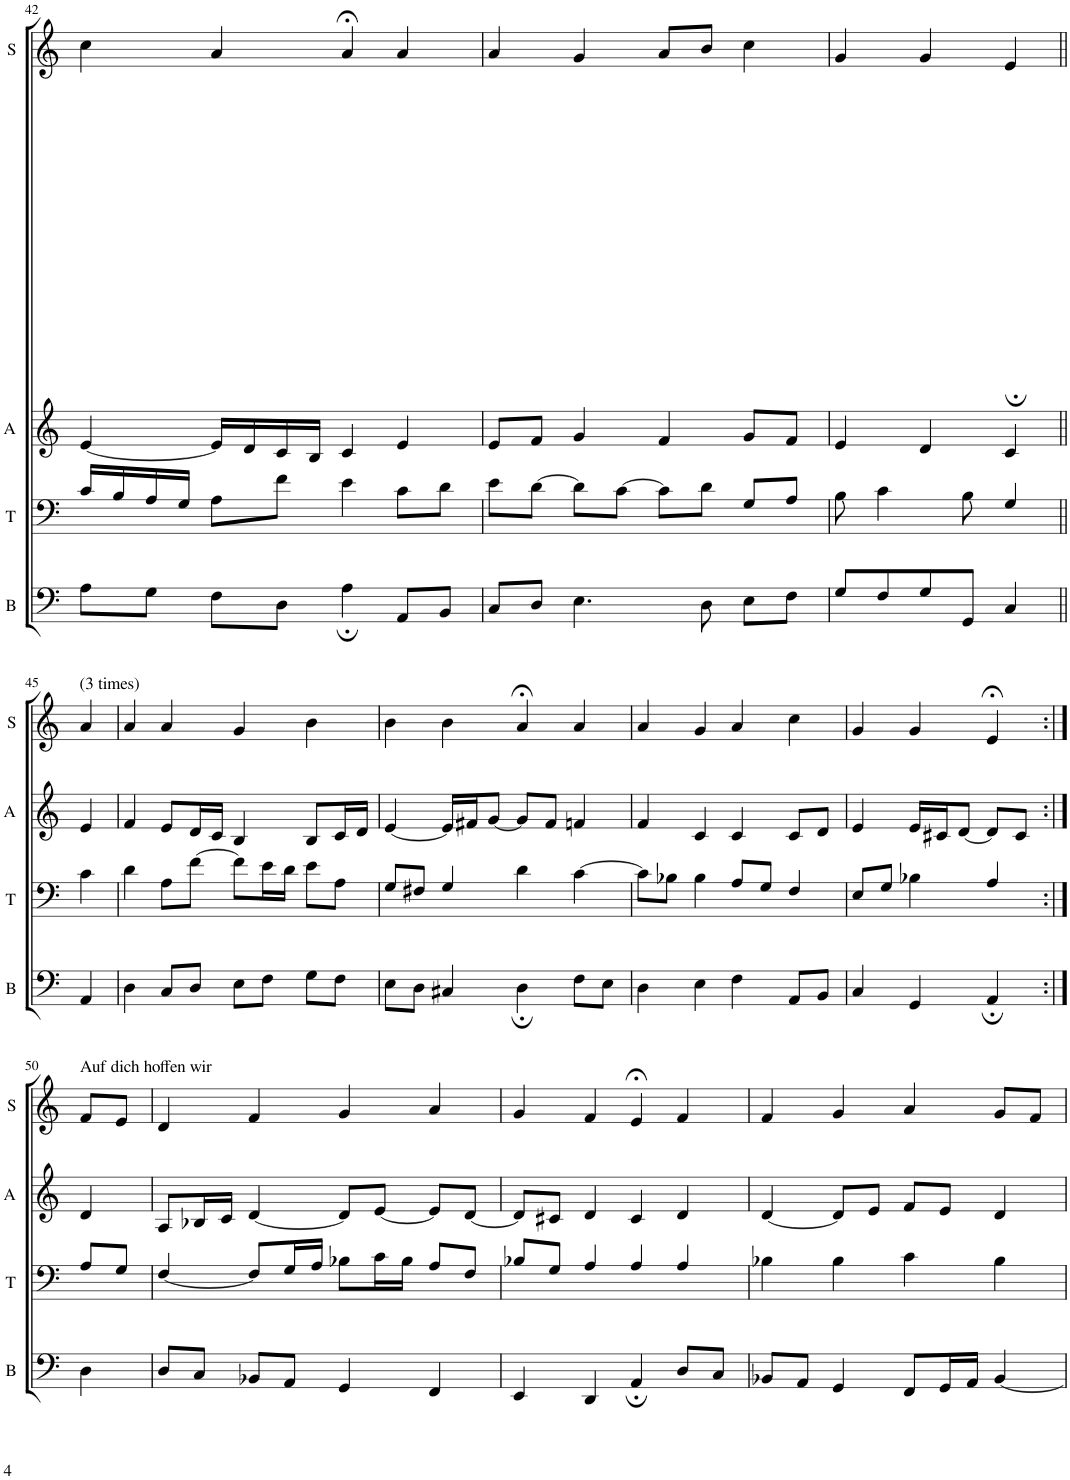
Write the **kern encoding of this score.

**kern	**kern	**kern	**kern
*part4	*part3	*part2	*part1
*staff4	*staff3	*staff2	*staff1
*I"B	*I"T	*I"A	*I"S
*I'B	*I'T	*I'A	*I'S
!!LO:PB:g=z
*clefF4	*clefF4	*clefG2	*clefG2
*k[]	*k[]	*k[]	*k[]
*M4/4	*M4/4	*M4/4	*M4/4
=42	=42	=42	=42
8A\L	16c/LL	[4e/	4cc\
.	16B/	.	.
8G\J	16A/	.	.
.	16G/JJ	.	.
8F\L	8A\L	16e/LL]	4a/
.	.	16d/	.
8D\J	8f\J	16c/	.
.	.	16B/JJ	.
4A;\	4e\	4c/	4a;</
8AA/L	8c\L	4e/	4a/
8BB/J	8d\J	.	.
=43	=43	=43	=43
8C/L	8e\L	8e/L	4a/
8D/J	[8d\J	8f/J	.
4.E\	8d\L]	4g/	4g/
.	[8c\J	.	.
.	8c\L]	4f/	8a/L
8D\	8d\J	.	8b/J
8E\L	8G/L	8g/L	4cc\
8F\J	8A/J	8f/J	.
=44	=44	=44	=44
8G/L	8B\	4e/	4g/
8F/	4c\	.	.
8G/	.	4d/	4g/
8GG/J	8B\	.	.
4C/	4G/	4c/	4e;/
!!LO:LB:g=z
=45||	=45||	=45||	=45||
!	!	!	!LO:TX:a:t=(3 times)
4AA/	4c\	4e/	4a/
=46	=46	=46	=46
4D\	4d\	4f/	4a/
8C/L	8A\L	8e/L	4a/
8D/J	[8f\J	16d/L	.
.	.	16c/JJ	.
8E\L	8f\L]	4B/	4g/
8F\J	16e\L	.	.
.	16d\JJ	.	.
8G\L	8e\L	8B/L	4b\
8F\J	8A\J	16c/L	.
.	.	16d/JJ	.
=47	=47	=47	=47
8E\L	8G/L	[4e/	4b\
8D\J	8F#X/J	.	.
4C#X/	4G/	16e/LL]	4b\
.	.	16f#X/J	.
.	.	[8g/J	.
4D;\	4d\	8g/L]	4a;</
.	.	8f#/J	.
8F\L	[4c\	4fn/	4a/
8E\J	.	.	.
=48	=48	=48	=48
4D\	8c\L]	4f/	4a/
.	8B-X\J	.	.
4E\	4B-\	4c/	4g/
4F\	8A/L	4c/	4a/
.	8G/J	.	.
8AA/L	4F/	8c/L	4cc\
8BB/J	.	8d/J	.
=49	=49	=49	=49
4C/	8E/L	4e/	4g/
.	8G/J	.	.
4GG/	4B-X\	16e/LL	4g/
.	.	16c#X/J	.
.	.	[8d/J	.
4AA;/	4A/	8d/L]	4e;</
.	.	8c#/J	.
!!LO:LB:g=z
=50:|!	=50:|!	=50:|!	=50:|!
!	!	!	!LO:TX:a:t=Auf dich hoffen wir
4D\	8A/L	4d/	8f/L
.	8G/J	.	8e/J
=51	=51	=51	=51
8D/L	[4F/	8A/L	4d/
8C/J	.	16B-X/L	.
.	.	16c/JJ	.
8BB-X/L	8F/L]	[4d/	4f/
8AA/J	16G/L	.	.
.	16A/JJ	.	.
4GG/	8B-X\L	8d/L]	4g/
.	16c\L	[8e/J	.
.	16B-\JJ	.	.
4FF/	8A/L	8e/L]	4a/
.	8F/J	[8d/J	.
=52	=52	=52	=52
4EE/	8B-X/L	8d/L]	4g/
.	8G/J	8c#X/J	.
4DD/	4A/	4d/	4f/
4AA;/	4A/	4c#/	4e;</
8D/L	4A/	4d/	4f/
8C/J	.	.	.
=53	=53	=53	=53
8BB-X/L	4B-X\	[4d/	4f/
8AA/J	.	.	.
4GG/	4B-\	8d/L]	4g/
.	.	8e/J	.
8FF/L	4c\	8f/L	4a/
16GG/L	.	8e/J	.
16AA/JJ	.	.	.
[4BB-/	4B-\	4d/	8g/L
.	.	.	8f/J
=	=	=	=
*-	*-	*-	*-
